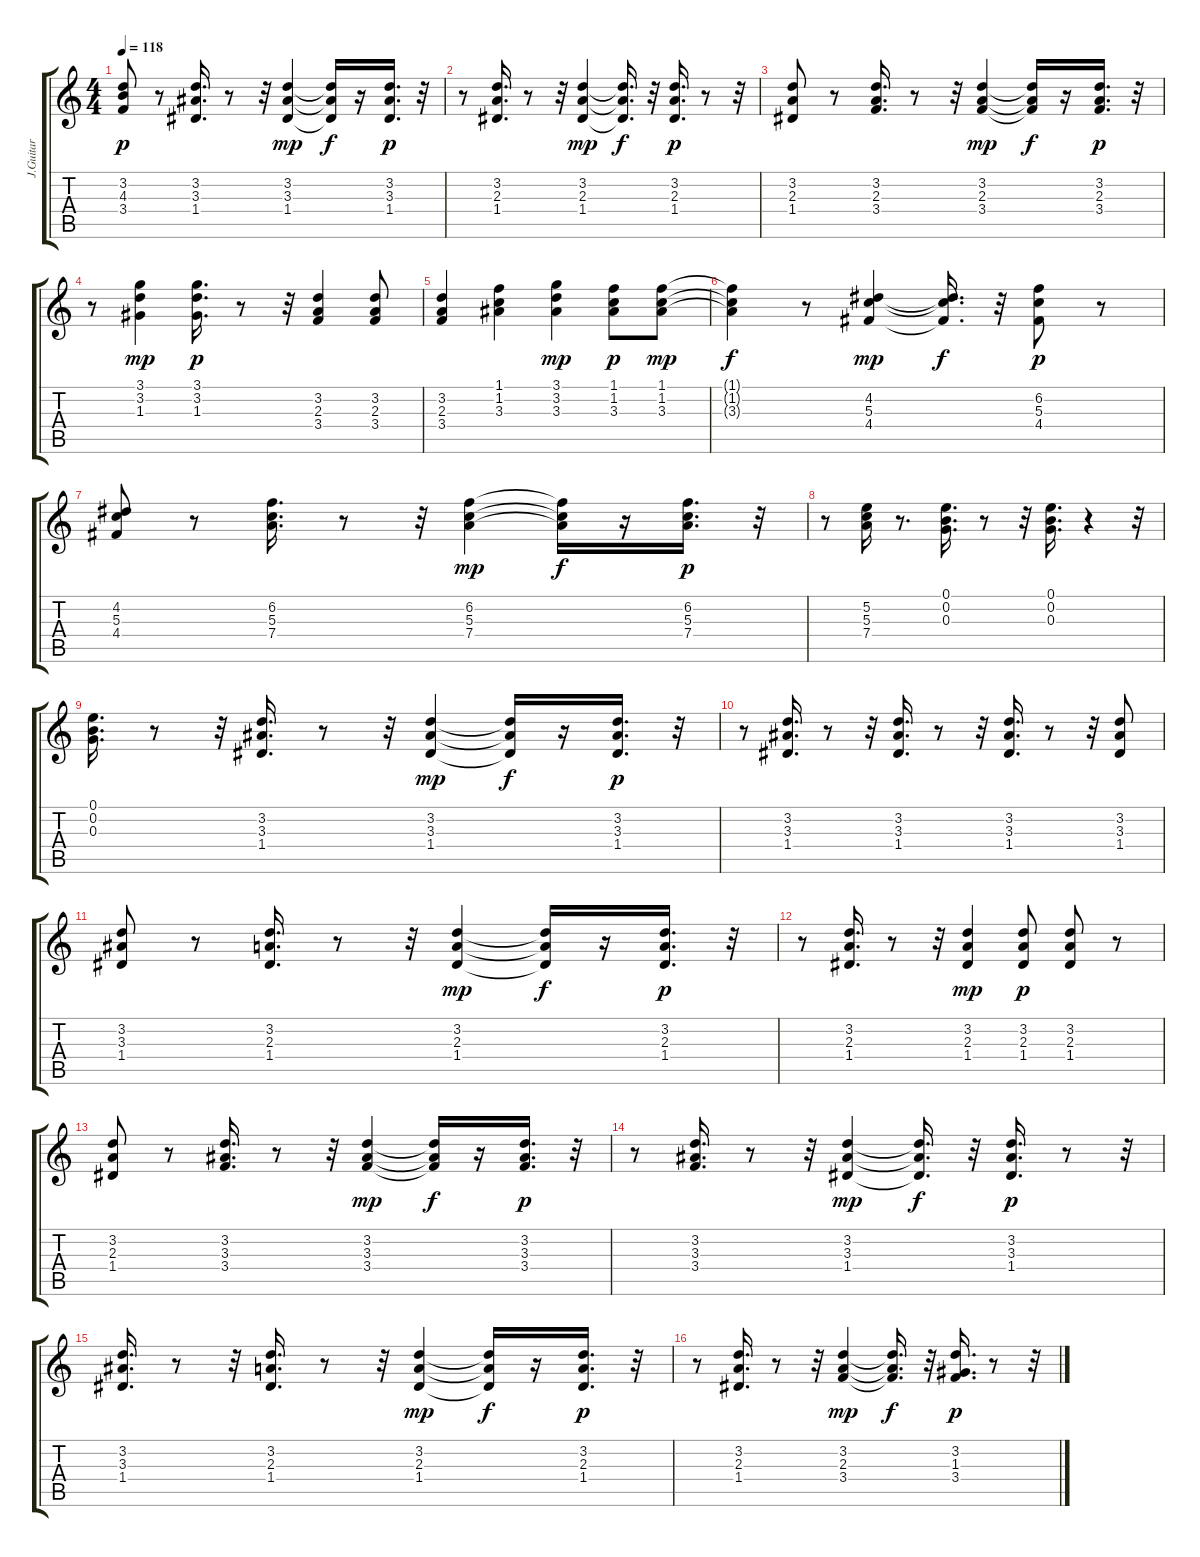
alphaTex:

\track ("J.Guitar" "J.Guitar") {instrument electricguitarjazz}
\staff {score tabs}
\tuning (E4 B3 G3 D3 A2 E2) {hide}
\ts (4 4)
\tempo 118
\clef g2
\ks c
(3.2 4.3 3.4).8{dy p} r.8 (3.2 3.3 1.4).16{d} r.8 r.32 (3.2 3.3 1.4).4{dy mp} (3.2{t} 3.3{t} 1.4{t}).16{dy f} r.16 (3.2 3.3 1.4).16{d dy p} r.32 |
r.8 (3.2 2.3 1.4).16{d} r.8 r.32 (3.2 2.3 1.4).4{dy mp} (3.2{t} 2.3{t} 1.4{t}).16{d dy f} r.32 (3.2 2.3 1.4).16{d dy p} r.8 r.32 |
(3.2 2.3 1.4).8 r.8 (3.2 2.3 3.4).16{d} r.8 r.32 (3.2 2.3 3.4).4{dy mp} (3.2{t} 2.3{t} 3.4{t}).16{dy f} r.16 (3.2 2.3 3.4).16{d dy p} r.32 |
r.8 (3.1 3.2 1.3).4{dy mp} (3.1 3.2 1.3).16{d dy p} r.8 r.32 (3.2 2.3 3.4).4 (3.2 2.3 3.4).8 |
(3.2 2.3 3.4).4 (1.1 1.2 3.3).4 (3.1 3.2 3.3).4{dy mp} (1.1 1.2 3.3).8{dy p} (1.1 1.2 3.3).8{dy mp} |
(1.1{t} 1.2{t} 3.3{t}).4{dy f} r.8 (4.2 5.3 4.4).4{dy mp} (4.2{t} 5.3{t} 4.4{t}).16{d dy f} r.32 (6.2 5.3 4.4).8{dy p} r.8 |
(4.2 5.3 4.4).8 r.8 (6.2 5.3 7.4).16{d} r.8 r.32 (6.2 5.3 7.4).4{dy mp} (6.2{t} 5.3{t} 7.4{t}).16{dy f} r.16 (6.2 5.3 7.4).16{d dy p} r.32 |
r.8 (5.2 5.3 7.4).16 r.8{d} (0.1 0.2 0.3).16{d} r.8 r.32 (0.1 0.2 0.3).16{d} r.4 r.32 |
(0.1 0.2 0.3).16{d} r.8 r.32 (3.2 3.3 1.4).16{d} r.8 r.32 (3.2 3.3 1.4).4{dy mp} (3.2{t} 3.3{t} 1.4{t}).16{dy f} r.16 (3.2 3.3 1.4).16{d dy p} r.32 |
r.8 (3.2 3.3 1.4).16{d} r.8 r.32 (3.2 3.3 1.4).16{d} r.8 r.32 (3.2 3.3 1.4).16{d} r.8 r.32 (3.2 3.3 1.4).8 |
(3.2 3.3 1.4).8 r.8 (3.2 2.3 1.4).16{d} r.8 r.32 (3.2 2.3 1.4).4{dy mp} (3.2{t} 2.3{t} 1.4{t}).16{dy f} r.16 (3.2 2.3 1.4).16{d dy p} r.32 |
r.8 (3.2 2.3 1.4).16{d} r.8 r.32 (3.2 2.3 1.4).4{dy mp} (3.2 2.3 1.4).8{dy p} (3.2 2.3 1.4).8 r.8 |
(3.2 2.3 1.4).8 r.8 (3.2 3.3 3.4).16{d} r.8 r.32 (3.2 3.3 3.4).4{dy mp} (3.2{t} 3.3{t} 3.4{t}).16{dy f} r.16 (3.2 3.3 3.4).16{d dy p} r.32 |
r.8 (3.2 3.3 3.4).16{d} r.8 r.32 (3.2 3.3 1.4).4{dy mp} (3.2{t} 3.3{t} 1.4{t}).16{d dy f} r.32 (3.2 3.3 1.4).16{d dy p} r.8 r.32 |
(3.2 3.3 1.4).16{d} r.8 r.32 (3.2 2.3 1.4).16{d} r.8 r.32 (3.2 2.3 1.4).4{dy mp} (3.2{t} 2.3{t} 1.4{t}).16{dy f} r.16 (3.2 2.3 1.4).16{d dy p} r.32 |
r.8 (3.2 2.3 1.4).16{d} r.8 r.32 (3.2 2.3 3.4).4{dy mp} (3.2{t} 2.3{t} 3.4{t}).16{d dy f} r.32 (3.2 1.3 3.4).16{d dy p} r.8 r.32
